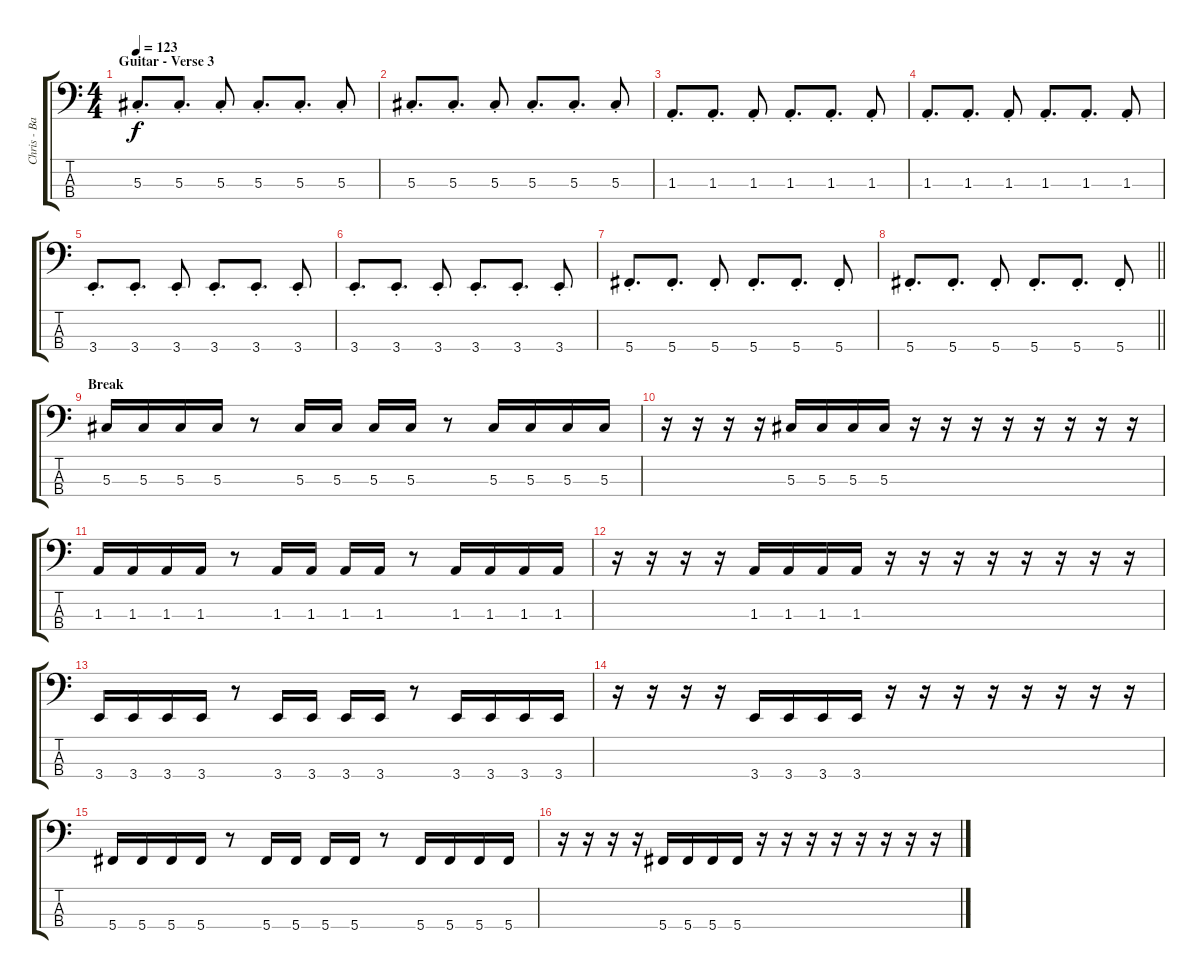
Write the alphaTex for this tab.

\track ("Chris - Bass" "Chris - Ba") {instrument electricbasspick}
\staff {score tabs}
\tuning (Gb2 Db2 Ab1 Db1) {hide}
\ts (4 4)
\section ("" "Guitar - Verse 3")
\tempo 123
\clef f4
\ks c
5.3{st}.8{d dy f} 5.3{st}.8{d} 5.3{st}.8 5.3{st}.8{d} 5.3{st}.8{d} 5.3{st}.8 |
5.3{st}.8{d} 5.3{st}.8{d} 5.3{st}.8 5.3{st}.8{d} 5.3{st}.8{d} 5.3{st}.8 |
1.3{st}.8{d} 1.3{st}.8{d} 1.3{st}.8 1.3{st}.8{d} 1.3{st}.8{d} 1.3{st}.8 |
1.3{st}.8{d} 1.3{st}.8{d} 1.3{st}.8 1.3{st}.8{d} 1.3{st}.8{d} 1.3{st}.8 |
3.4{st}.8{d} 3.4{st}.8{d} 3.4{st}.8 3.4{st}.8{d} 3.4{st}.8{d} 3.4{st}.8 |
3.4{st}.8{d} 3.4{st}.8{d} 3.4{st}.8 3.4{st}.8{d} 3.4{st}.8{d} 3.4{st}.8 |
5.4{st}.8{d} 5.4{st}.8{d} 5.4{st}.8 5.4{st}.8{d} 5.4{st}.8{d} 5.4{st}.8 |
\barLineRight lightlight
5.4{st}.8{d} 5.4{st}.8{d} 5.4{st}.8 5.4{st}.8{d} 5.4{st}.8{d} 5.4{st}.8 |
\section ("" "Break")
5.3.16 5.3.16 5.3.16 5.3.16 r.8 5.3.16 5.3.16 5.3.16 5.3.16 r.8 5.3.16 5.3.16 5.3.16 5.3.16 |
r.16 r.16 r.16 r.16 5.3.16 5.3.16 5.3.16 5.3.16 r.16 r.16 r.16 r.16 r.16 r.16 r.16 r.16 |
1.3.16 1.3.16 1.3.16 1.3.16 r.8 1.3.16 1.3.16 1.3.16 1.3.16 r.8 1.3.16 1.3.16 1.3.16 1.3.16 |
r.16 r.16 r.16 r.16 1.3.16 1.3.16 1.3.16 1.3.16 r.16 r.16 r.16 r.16 r.16 r.16 r.16 r.16 |
3.4.16 3.4.16 3.4.16 3.4.16 r.8 3.4.16 3.4.16 3.4.16 3.4.16 r.8 3.4.16 3.4.16 3.4.16 3.4.16 |
r.16 r.16 r.16 r.16 3.4.16 3.4.16 3.4.16 3.4.16 r.16 r.16 r.16 r.16 r.16 r.16 r.16 r.16 |
5.4.16 5.4.16 5.4.16 5.4.16 r.8 5.4.16 5.4.16 5.4.16 5.4.16 r.8 5.4.16 5.4.16 5.4.16 5.4.16 |
r.16 r.16 r.16 r.16 5.4.16 5.4.16 5.4.16 5.4.16 r.16 r.16 r.16 r.16 r.16 r.16 r.16 r.16
